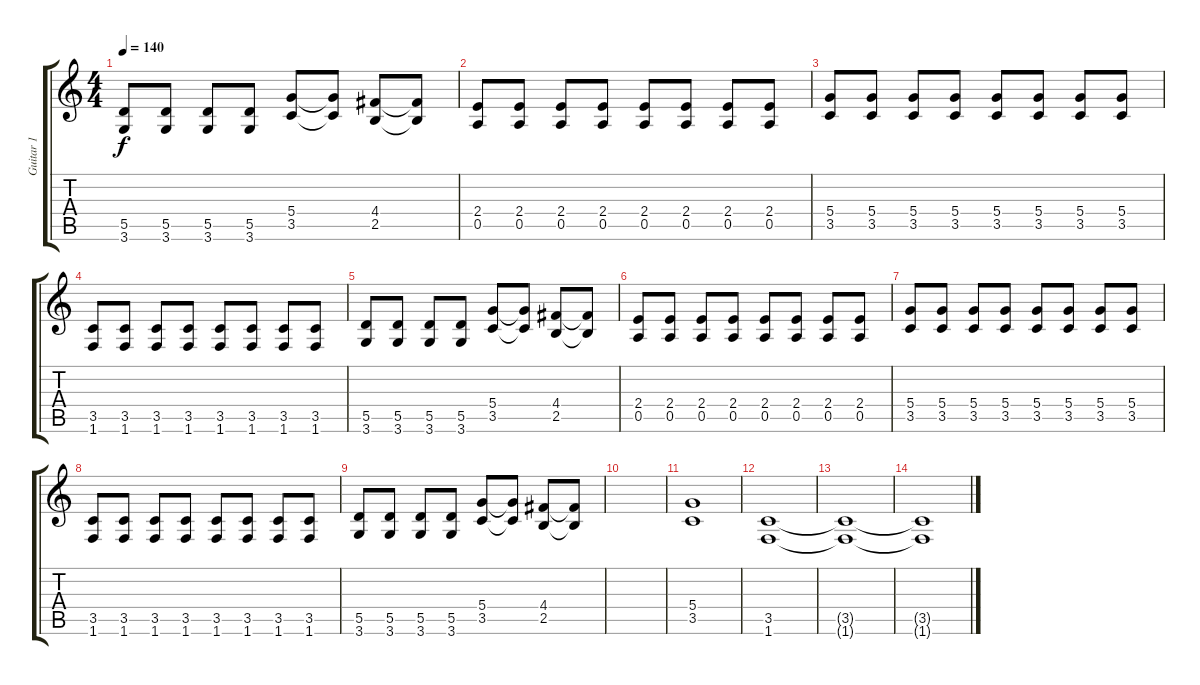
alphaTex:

\track ("Guitar 1" "Guitar 1") {instrument distortionguitar}
\staff {score tabs}
\tuning (E4 B3 G3 D3 A2 E2) {hide}
\ts (4 4)
\tempo 140
\clef g2
\ks c
(5.5 3.6).8{dy f} (5.5 3.6).8 (5.5 3.6).8 (5.5 3.6).8 (5.4 3.5).8 (5.4{t} 3.5{t}).8 (4.4 2.5).8 (4.4{t} 2.5{t}).8 |
(2.4 0.5).8 (2.4 0.5).8 (2.4 0.5).8 (2.4 0.5).8 (2.4 0.5).8 (2.4 0.5).8 (2.4 0.5).8 (2.4 0.5).8 |
(5.4 3.5).8 (5.4 3.5).8 (5.4 3.5).8 (5.4 3.5).8 (5.4 3.5).8 (5.4 3.5).8 (5.4 3.5).8 (5.4 3.5).8 |
(3.5 1.6).8 (3.5 1.6).8 (3.5 1.6).8 (3.5 1.6).8 (3.5 1.6).8 (3.5 1.6).8 (3.5 1.6).8 (3.5 1.6).8 |
(5.5 3.6).8 (5.5 3.6).8 (5.5 3.6).8 (5.5 3.6).8 (5.4 3.5).8 (5.4{t} 3.5{t}).8 (4.4 2.5).8 (4.4{t} 2.5{t}).8 |
(2.4 0.5).8 (2.4 0.5).8 (2.4 0.5).8 (2.4 0.5).8 (2.4 0.5).8 (2.4 0.5).8 (2.4 0.5).8 (2.4 0.5).8 |
(5.4 3.5).8 (5.4 3.5).8 (5.4 3.5).8 (5.4 3.5).8 (5.4 3.5).8 (5.4 3.5).8 (5.4 3.5).8 (5.4 3.5).8 |
(3.5 1.6).8 (3.5 1.6).8 (3.5 1.6).8 (3.5 1.6).8 (3.5 1.6).8 (3.5 1.6).8 (3.5 1.6).8 (3.5 1.6).8 |
(5.5 3.6).8 (5.5 3.6).8 (5.5 3.6).8 (5.5 3.6).8 (5.4 3.5).8 (5.4{t} 3.5{t}).8 (4.4 2.5).8 (4.4{t} 2.5{t}).8 |
|
(5.4 3.5).1 |
(3.5 1.6).1 |
(3.5{t} 1.6{t}).1 |
(3.5{t} 1.6{t}).1
